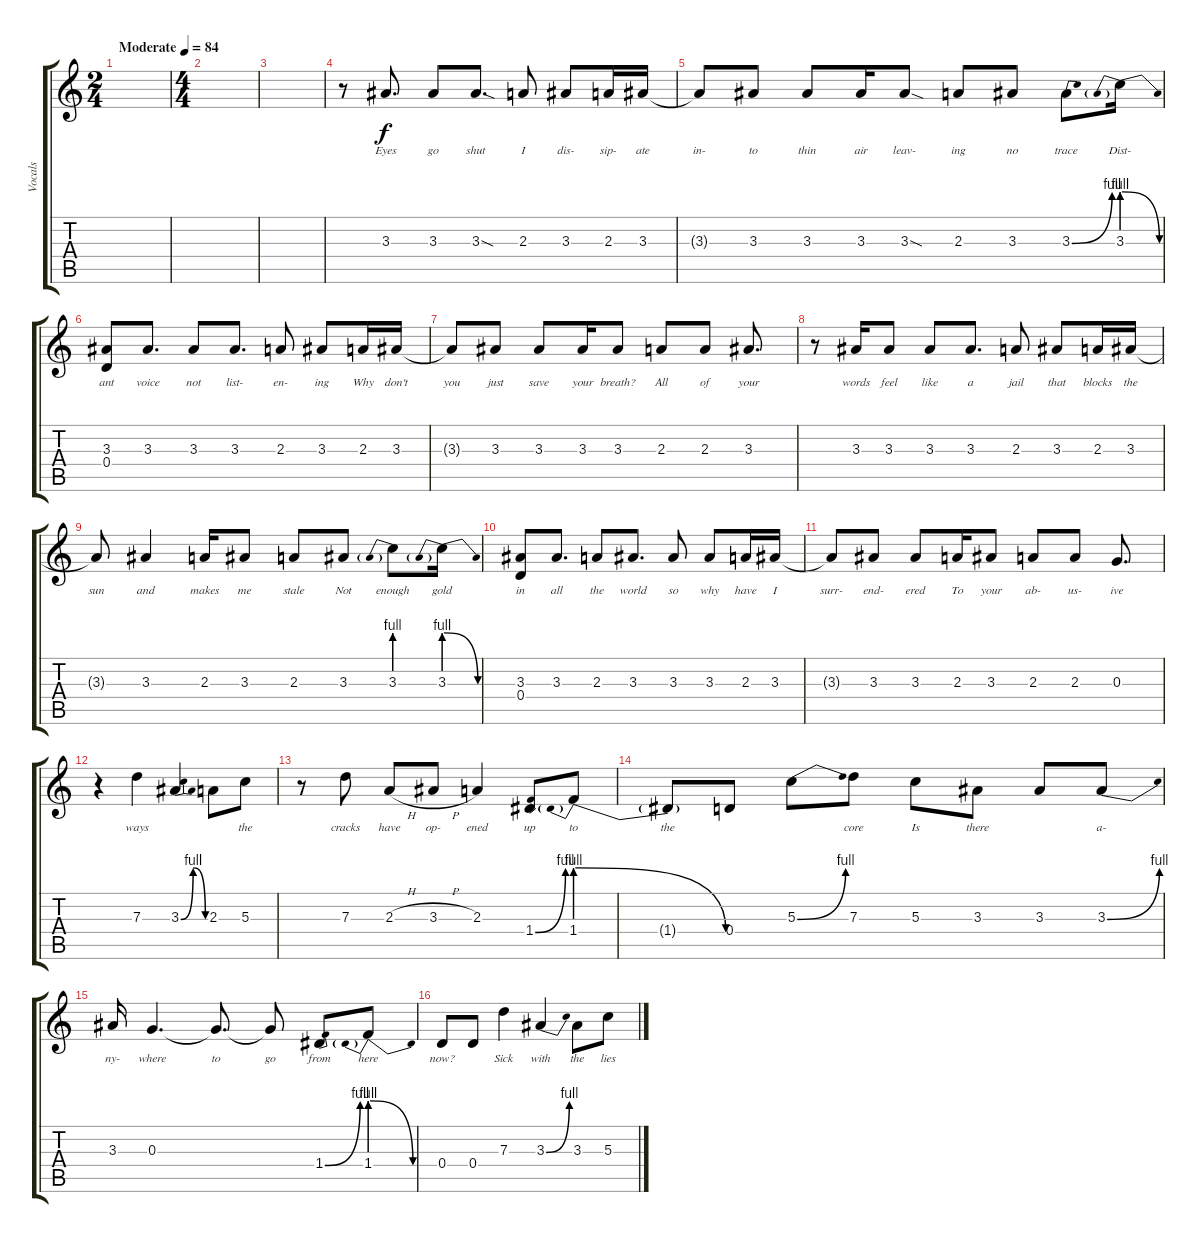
\track ("Vocals" "Vocals") {instrument acousticguitarsteel}
\staff {score tabs}
\tuning (E4 B3 G3 D3 A2 E2) {hide}
\ts (2 4)
\tempo (84 "Moderate")
\clef g2
\ks c
|
\ts (4 4)
|
|
r.8 3.3.8{d lyrics (0 "Eyes") lyrics (1 "") lyrics (2 "") lyrics (3 "") lyrics (4 "")} 3.3.8{lyrics (0 "go") lyrics (1 "") lyrics (2 "") lyrics (3 "") lyrics (4 "")} 3.3{sod}.8{d lyrics (0 "shut") lyrics (1 "") lyrics (2 "") lyrics (3 "") lyrics (4 "")} 2.3.8{lyrics (0 "I") lyrics (1 "") lyrics (2 "") lyrics (3 "") lyrics (4 "")} 3.3.8{lyrics (0 "dis-") lyrics (1 "") lyrics (2 "") lyrics (3 "") lyrics (4 "")} 2.3.16{lyrics (0 "sip-") lyrics (1 "") lyrics (2 "") lyrics (3 "") lyrics (4 "")} 3.3.16{lyrics (0 "ate") lyrics (1 "") lyrics (2 "") lyrics (3 "") lyrics (4 "")} |
3.3{t}.8{lyrics (0 "in-") lyrics (1 "") lyrics (2 "") lyrics (3 "") lyrics (4 "")} 3.3.8{lyrics (0 "to") lyrics (1 "") lyrics (2 "") lyrics (3 "") lyrics (4 "")} 3.3.8{lyrics (0 "thin") lyrics (1 "") lyrics (2 "") lyrics (3 "") lyrics (4 "")} 3.3.16{lyrics (0 "air") lyrics (1 "") lyrics (2 "") lyrics (3 "") lyrics (4 "")} 3.3{sod}.8{lyrics (0 "leav-") lyrics (1 "") lyrics (2 "") lyrics (3 "") lyrics (4 "")} 2.3.8{lyrics (0 "ing") lyrics (1 "") lyrics (2 "") lyrics (3 "") lyrics (4 "")} 3.3.8{lyrics (0 "no") lyrics (1 "") lyrics (2 "") lyrics (3 "") lyrics (4 "")} 3.3{be (bend 0 0 60 4)}.8{lyrics (0 "trace") lyrics (1 "") lyrics (2 "") lyrics (3 "") lyrics (4 "")} 3.3{be (prebendrelease 0 4 60 0)}.16{lyrics (0 "Dist-") lyrics (1 "") lyrics (2 "") lyrics (3 "") lyrics (4 "")} |
(3.3 0.4).8{lyrics (0 "ant") lyrics (1 "") lyrics (2 "") lyrics (3 "") lyrics (4 "")} 3.3.8{d lyrics (0 "voice") lyrics (1 "") lyrics (2 "") lyrics (3 "") lyrics (4 "")} 3.3.8{lyrics (0 "not") lyrics (1 "") lyrics (2 "") lyrics (3 "") lyrics (4 "")} 3.3.8{d lyrics (0 "list-") lyrics (1 "") lyrics (2 "") lyrics (3 "") lyrics (4 "")} 2.3.8{lyrics (0 "en-") lyrics (1 "") lyrics (2 "") lyrics (3 "") lyrics (4 "")} 3.3.8{lyrics (0 "ing") lyrics (1 "") lyrics (2 "") lyrics (3 "") lyrics (4 "")} 2.3.16{lyrics (0 "Why") lyrics (1 "") lyrics (2 "") lyrics (3 "") lyrics (4 "")} 3.3.16{lyrics (0 "don't") lyrics (1 "") lyrics (2 "") lyrics (3 "") lyrics (4 "")} |
3.3{t}.8{lyrics (0 "you") lyrics (1 "") lyrics (2 "") lyrics (3 "") lyrics (4 "")} 3.3.8{lyrics (0 "just") lyrics (1 "") lyrics (2 "") lyrics (3 "") lyrics (4 "")} 3.3.8{lyrics (0 "save") lyrics (1 "") lyrics (2 "") lyrics (3 "") lyrics (4 "")} 3.3.16{lyrics (0 "your") lyrics (1 "") lyrics (2 "") lyrics (3 "") lyrics (4 "")} 3.3.8{lyrics (0 "breath?") lyrics (1 "") lyrics (2 "") lyrics (3 "") lyrics (4 "")} 2.3.8{lyrics (0 "All") lyrics (1 "") lyrics (2 "") lyrics (3 "") lyrics (4 "")} 2.3.8{lyrics (0 "of") lyrics (1 "") lyrics (2 "") lyrics (3 "") lyrics (4 "")} 3.3.8{d lyrics (0 "your") lyrics (1 "") lyrics (2 "") lyrics (3 "") lyrics (4 "")} |
r.8 3.3.16{lyrics (0 "words") lyrics (1 "") lyrics (2 "") lyrics (3 "") lyrics (4 "")} 3.3.8{lyrics (0 "feel") lyrics (1 "") lyrics (2 "") lyrics (3 "") lyrics (4 "")} 3.3.8{lyrics (0 "like") lyrics (1 "") lyrics (2 "") lyrics (3 "") lyrics (4 "")} 3.3.8{d lyrics (0 "a") lyrics (1 "") lyrics (2 "") lyrics (3 "") lyrics (4 "")} 2.3.8{lyrics (0 "jail") lyrics (1 "") lyrics (2 "") lyrics (3 "") lyrics (4 "")} 3.3.8{lyrics (0 "that") lyrics (1 "") lyrics (2 "") lyrics (3 "") lyrics (4 "")} 2.3.16{lyrics (0 "blocks") lyrics (1 "") lyrics (2 "") lyrics (3 "") lyrics (4 "")} 3.3.16{lyrics (0 "the") lyrics (1 "") lyrics (2 "") lyrics (3 "") lyrics (4 "")} |
3.3{t}.8{lyrics (0 "sun") lyrics (1 "") lyrics (2 "") lyrics (3 "") lyrics (4 "")} 3.3.4{lyrics (0 "and") lyrics (1 "") lyrics (2 "") lyrics (3 "") lyrics (4 "")} 2.3.16{lyrics (0 "makes") lyrics (1 "") lyrics (2 "") lyrics (3 "") lyrics (4 "")} 3.3.8{lyrics (0 "me") lyrics (1 "") lyrics (2 "") lyrics (3 "") lyrics (4 "")} 2.3.8{lyrics (0 "stale") lyrics (1 "") lyrics (2 "") lyrics (3 "") lyrics (4 "")} 3.3.8{lyrics (0 "Not") lyrics (1 "") lyrics (2 "") lyrics (3 "") lyrics (4 "")} 3.3{be (prebend 0 4 60 4)}.8{lyrics (0 "enough") lyrics (1 "") lyrics (2 "") lyrics (3 "") lyrics (4 "")} 3.3{be (prebendrelease 0 4 60 0)}.16{lyrics (0 "gold") lyrics (1 "") lyrics (2 "") lyrics (3 "") lyrics (4 "")} |
(3.3 0.4).8{lyrics (0 "in") lyrics (1 "") lyrics (2 "") lyrics (3 "") lyrics (4 "")} 3.3.8{d lyrics (0 "all") lyrics (1 "") lyrics (2 "") lyrics (3 "") lyrics (4 "")} 2.3.8{lyrics (0 "the") lyrics (1 "") lyrics (2 "") lyrics (3 "") lyrics (4 "")} 3.3.8{d lyrics (0 "world") lyrics (1 "") lyrics (2 "") lyrics (3 "") lyrics (4 "")} 3.3.8{lyrics (0 "so") lyrics (1 "") lyrics (2 "") lyrics (3 "") lyrics (4 "")} 3.3.8{lyrics (0 "why") lyrics (1 "") lyrics (2 "") lyrics (3 "") lyrics (4 "")} 2.3.16{lyrics (0 "have") lyrics (1 "") lyrics (2 "") lyrics (3 "") lyrics (4 "")} 3.3.16{lyrics (0 "I") lyrics (1 "") lyrics (2 "") lyrics (3 "") lyrics (4 "")} |
3.3{t}.8{lyrics (0 "surr-") lyrics (1 "") lyrics (2 "") lyrics (3 "") lyrics (4 "")} 3.3.8{lyrics (0 "end-") lyrics (1 "") lyrics (2 "") lyrics (3 "") lyrics (4 "")} 3.3.8{lyrics (0 "ered") lyrics (1 "") lyrics (2 "") lyrics (3 "") lyrics (4 "")} 2.3.16{lyrics (0 "To") lyrics (1 "") lyrics (2 "") lyrics (3 "") lyrics (4 "")} 3.3.8{lyrics (0 "your") lyrics (1 "") lyrics (2 "") lyrics (3 "") lyrics (4 "")} 2.3.8{lyrics (0 "ab-") lyrics (1 "") lyrics (2 "") lyrics (3 "") lyrics (4 "")} 2.3.8{lyrics (0 "us-") lyrics (1 "") lyrics (2 "") lyrics (3 "") lyrics (4 "")} 0.3.8{d lyrics (0 "ive") lyrics (1 "") lyrics (2 "") lyrics (3 "") lyrics (4 "")} |
r.4 7.3.4{lyrics (0 "ways") lyrics (1 "") lyrics (2 "") lyrics (3 "") lyrics (4 "")} 3.3{be (bendrelease 0 0 15 4 45 4 60 0)}.4{lyrics (0 "") lyrics (1 "") lyrics (2 "") lyrics (3 "") lyrics (4 "")} 2.3.8{lyrics (0 "") lyrics (1 "") lyrics (2 "") lyrics (3 "") lyrics (4 "")} 5.3.8{lyrics (0 "the") lyrics (1 "") lyrics (2 "") lyrics (3 "") lyrics (4 "")} |
r.8 7.3.8{lyrics (0 "cracks") lyrics (1 "") lyrics (2 "") lyrics (3 "") lyrics (4 "")} 2.3{h}.8{lyrics (0 "have") lyrics (1 "") lyrics (2 "") lyrics (3 "") lyrics (4 "")} 3.3{h}.8{lyrics (0 "op-") lyrics (1 "") lyrics (2 "") lyrics (3 "") lyrics (4 "")} 2.3.4{lyrics (0 "ened") lyrics (1 "") lyrics (2 "") lyrics (3 "") lyrics (4 "")} 1.4{be (bend 0 0 60 4)}.8{lyrics (0 "up") lyrics (1 "") lyrics (2 "") lyrics (3 "") lyrics (4 "")} 1.4{be (prebendrelease 0 4 60 0)}.8{lyrics (0 "to") lyrics (1 "") lyrics (2 "") lyrics (3 "") lyrics (4 "")} |
1.4{t}.8{lyrics (0 "the") lyrics (1 "") lyrics (2 "") lyrics (3 "") lyrics (4 "")} 0.4.8{lyrics (0 "") lyrics (1 "") lyrics (2 "") lyrics (3 "") lyrics (4 "")} 5.3{be (bend 0 0 60 4)}.8{lyrics (0 "") lyrics (1 "") lyrics (2 "") lyrics (3 "") lyrics (4 "")} 7.3.8{lyrics (0 "core") lyrics (1 "") lyrics (2 "") lyrics (3 "") lyrics (4 "")} 5.3.8{lyrics (0 "Is") lyrics (1 "") lyrics (2 "") lyrics (3 "") lyrics (4 "")} 3.3.8{lyrics (0 "there") lyrics (1 "") lyrics (2 "") lyrics (3 "") lyrics (4 "")} 3.3.8{lyrics (0 "") lyrics (1 "") lyrics (2 "") lyrics (3 "") lyrics (4 "")} 3.3{be (bend 0 0 60 4)}.8{lyrics (0 "a-") lyrics (1 "") lyrics (2 "") lyrics (3 "") lyrics (4 "")} |
3.3.16{lyrics (0 "ny-") lyrics (1 "") lyrics (2 "") lyrics (3 "") lyrics (4 "")} 0.3.4{d lyrics (0 "where") lyrics (1 "") lyrics (2 "") lyrics (3 "") lyrics (4 "")} 0.3{t}.8{d lyrics (0 "to") lyrics (1 "") lyrics (2 "") lyrics (3 "") lyrics (4 "")} 0.3{t}.8{lyrics (0 "go") lyrics (1 "") lyrics (2 "") lyrics (3 "") lyrics (4 "")} 1.4{be (bend 0 0 60 4)}.8{lyrics (0 "from") lyrics (1 "") lyrics (2 "") lyrics (3 "") lyrics (4 "")} 1.4{be (prebendrelease 0 4 60 0)}.8{lyrics (0 "here") lyrics (1 "") lyrics (2 "") lyrics (3 "") lyrics (4 "")} |
0.4.8{lyrics (0 "now?") lyrics (1 "") lyrics (2 "") lyrics (3 "") lyrics (4 "")} 0.4.8{lyrics (0 "") lyrics (1 "") lyrics (2 "") lyrics (3 "") lyrics (4 "")} 7.3.4{lyrics (0 "Sick") lyrics (1 "") lyrics (2 "") lyrics (3 "") lyrics (4 "")} 3.3{be (bend 0 0 60 4)}.4{lyrics (0 "with") lyrics (1 "") lyrics (2 "") lyrics (3 "") lyrics (4 "")} 3.3.8{lyrics (0 "the") lyrics (1 "") lyrics (2 "") lyrics (3 "") lyrics (4 "")} 5.3.8{lyrics (0 "lies") lyrics (1 "") lyrics (2 "") lyrics (3 "") lyrics (4 "")}
